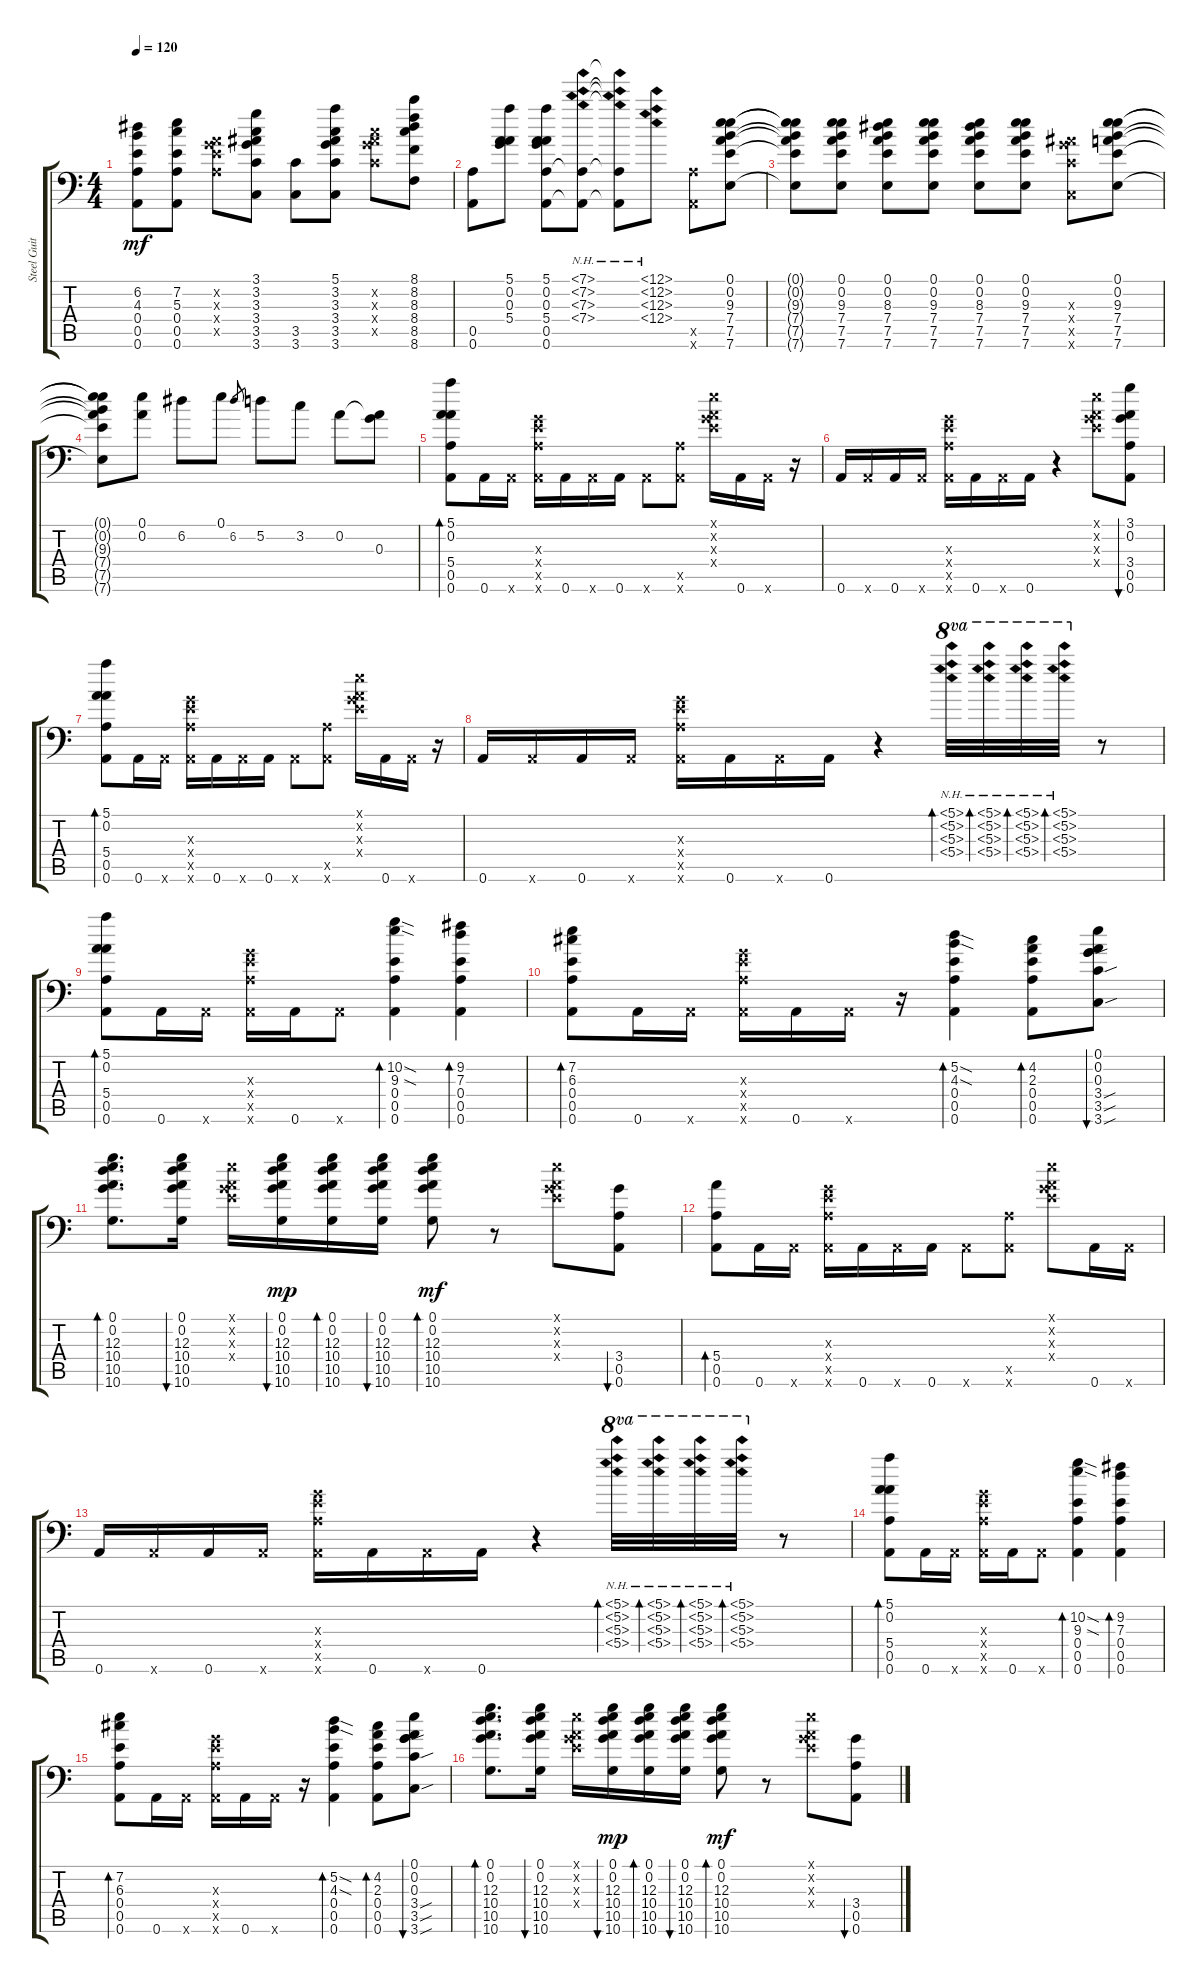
\track ("Steel Guitar" "Steel Guit") {instrument acousticguitarsteel}
\staff {score tabs}
\tuning (E4 A3 G3 E3 A2 A1) {hide}
\ts (4 4)
\tempo 120
\clef f4
\ks c
(6.2 4.3 0.4 0.5 0.6).8{dy mf} (7.2 5.3 0.4 0.5 0.6).8 (0.2{x} 0.3{x} 0.4{x} 0.5{x}).8 (3.1 3.2 3.3 3.4 3.5 3.6).8 (3.5 3.6).8 (5.1 3.2 3.3 3.4 3.5 3.6).8 (3.2{x} 3.3{x} 3.4{x} 3.5{x}).8 (8.1 8.2 8.3 8.4 8.5 8.6).8 |
(0.5 0.6).8 (5.1 0.2 0.3 5.4).8 (5.1 0.2 0.3 5.4 0.5 0.6).8 (7.1{nh} 7.2{nh} 7.3{nh} 7.4{nh} 0.5{t} 0.6{t}).8 (7.1{nh t} 7.2{nh t} 7.3{nh t} 7.4{nh t} 0.5{t} 0.6{t}).8 (12.1{nh} 12.2{nh} 12.3{nh} 12.4{nh}).8 (0.5{x} 0.6{x}).8 (0.1 0.2 9.3 7.4 7.5 7.6).8 |
(0.1{t} 0.2{t} 9.3{t} 7.4{t} 7.5{t} 7.6{t}).8 (0.1 0.2 9.3 7.4 7.5 7.6).8 (0.1 0.2 8.3 7.4 7.5 7.6).8 (0.1 0.2 9.3 7.4 7.5 7.6).8 (0.1 0.2 8.3 7.4 7.5 7.6).8 (0.1 0.2 9.3 7.4 7.5 7.6).8 (3.3{x} 3.4{x} 3.5{x} 3.6{x}).8 (0.1 0.2 9.3 7.4 7.5 7.6).8 |
(0.1{t} 0.2{t} 9.3{t} 7.4{t} 7.5{t} 7.6{t}).8 (0.1 0.2).8 6.2.8 0.1.8 6.2.8{gr} 5.2.8 3.2.8 0.2.8 (0.2{t} 0.3).8 |
(5.1 0.2 5.4 0.5 0.6).8{bd 30} 0.6.16 0.6{x}.16 (0.3{x} 0.4{x} 0.5{x} 0.6{x}).16 0.6.16 0.6{x}.16 0.6.16 0.6{x}.8 (0.5{x} 0.6{x}).8 (0.1{x} 0.2{x} 0.3{x} 0.4{x}).16 0.6.16 0.6{x}.16 r.16 |
0.6.16 0.6{x}.16 0.6.16 0.6{x}.16 (0.3{x} 0.4{x} 0.5{x} 0.6{x}).16 0.6.16 0.6{x}.16 0.6.16 r.4 (0.1{x} 0.2{x} 0.3{x} 0.4{x}).8 (3.1 0.2 3.4 0.5 0.6).8{bu 30} |
(5.1 0.2 5.4 0.5 0.6).8{bd 30} 0.6.16 0.6{x}.16 (0.3{x} 0.4{x} 0.5{x} 0.6{x}).16 0.6.16 0.6{x}.16 0.6.16 0.6{x}.8 (0.5{x} 0.6{x}).8 (0.1{x} 0.2{x} 0.3{x} 0.4{x}).16 0.6.16 0.6{x}.16 r.16 |
0.6.16 0.6{x}.16 0.6.16 0.6{x}.16 (0.3{x} 0.4{x} 0.5{x} 0.6{x}).16 0.6.16 0.6{x}.16 0.6.16 r.4 (5.1{nh} 5.2{nh} 5.3{nh} 5.4{nh}).32{bd 30 ot 8va} (5.1{nh} 5.2{nh} 5.3{nh} 5.4{nh}).32{bd 30 ot 8va} (5.1{nh} 5.2{nh} 5.3{nh} 5.4{nh}).32{bd 30 ot 8va} (5.1{nh} 5.2{nh} 5.3{nh} 5.4{nh}).32{bd 30 ot 8va} r.8 |
(5.1 0.2 5.4 0.5 0.6).8{bd 30} 0.6.16 0.6{x}.16 (0.3{x} 0.4{x} 0.5{x} 0.6{x}).16 0.6.16 0.6{x}.8 (10.2{sod} 9.3{sod} 0.4 0.5 0.6).4{bd 30} (9.2 7.3 0.4 0.5 0.6).4{bd 30} |
(7.2 6.3 0.4 0.5 0.6).8{bd 30} 0.6.16 0.6{x}.16 (0.3{x} 0.4{x} 0.5{x} 0.6{x}).16 0.6.16 0.6{x}.16 r.16 (5.2{sod} 4.3{sod} 0.4 0.5 0.6).4{bd 30} (4.2 2.3 0.4 0.5 0.6).8{bd 30} (0.1 0.2 0.3 3.4{sou} 3.5{sou} 3.6{sou}).8{bu 30} |
(0.1 0.2 12.3 10.4 10.5 10.6).8{d bd 30} (0.1 0.2 12.3 10.4 10.5 10.6).16{bu 30} (0.1{x} 0.2{x} 0.3{x} 0.4{x}).16 (0.1 0.2 12.3 10.4 10.5 10.6).16{bu 30 dy mp} (0.1 0.2 12.3 10.4 10.5 10.6).16{bd 30} (0.1 0.2 12.3 10.4 10.5 10.6).16{bu 30} (0.1 0.2 12.3 10.4 10.5 10.6).8{bd 30 dy mf} r.8 (0.1{x} 0.2{x} 0.3{x} 0.4{x}).8 (3.4 0.5 0.6).8{bu 30} |
(5.4 0.5 0.6).8{bd 30} 0.6.16 0.6{x}.16 (0.3{x} 0.4{x} 0.5{x} 0.6{x}).16 0.6.16 0.6{x}.16 0.6.16 0.6{x}.8 (0.5{x} 0.6{x}).8 (0.1{x} 0.2{x} 0.3{x} 0.4{x}).8 0.6.16 0.6{x}.16 |
0.6.16 0.6{x}.16 0.6.16 0.6{x}.16 (0.3{x} 0.4{x} 0.5{x} 0.6{x}).16 0.6.16 0.6{x}.16 0.6.16 r.4 (5.1{nh} 5.2{nh} 5.3{nh} 5.4{nh}).32{bd 30 ot 8va} (5.1{nh} 5.2{nh} 5.3{nh} 5.4{nh}).32{bd 30 ot 8va} (5.1{nh} 5.2{nh} 5.3{nh} 5.4{nh}).32{bd 30 ot 8va} (5.1{nh} 5.2{nh} 5.3{nh} 5.4{nh}).32{bd 30 ot 8va} r.8 |
(5.1 0.2 5.4 0.5 0.6).8{bd 30} 0.6.16 0.6{x}.16 (0.3{x} 0.4{x} 0.5{x} 0.6{x}).16 0.6.16 0.6{x}.8 (10.2{sod} 9.3{sod} 0.4 0.5 0.6).4{bd 30} (9.2 7.3 0.4 0.5 0.6).4{bd 30} |
(7.2 6.3 0.4 0.5 0.6).8{bd 30} 0.6.16 0.6{x}.16 (0.3{x} 0.4{x} 0.5{x} 0.6{x}).16 0.6.16 0.6{x}.16 r.16 (5.2{sod} 4.3{sod} 0.4 0.5 0.6).4{bd 30} (4.2 2.3 0.4 0.5 0.6).8{bd 30} (0.1 0.2 0.3 3.4{sou} 3.5{sou} 3.6{sou}).8{bu 30} |
(0.1 0.2 12.3 10.4 10.5 10.6).8{d bd 30} (0.1 0.2 12.3 10.4 10.5 10.6).16{bu 30} (0.1{x} 0.2{x} 0.3{x} 0.4{x}).16 (0.1 0.2 12.3 10.4 10.5 10.6).16{bu 30 dy mp} (0.1 0.2 12.3 10.4 10.5 10.6).16{bd 30} (0.1 0.2 12.3 10.4 10.5 10.6).16{bu 30} (0.1 0.2 12.3 10.4 10.5 10.6).8{bd 30 dy mf} r.8 (0.1{x} 0.2{x} 0.3{x} 0.4{x}).8 (3.4 0.5 0.6).8{bu 30}
